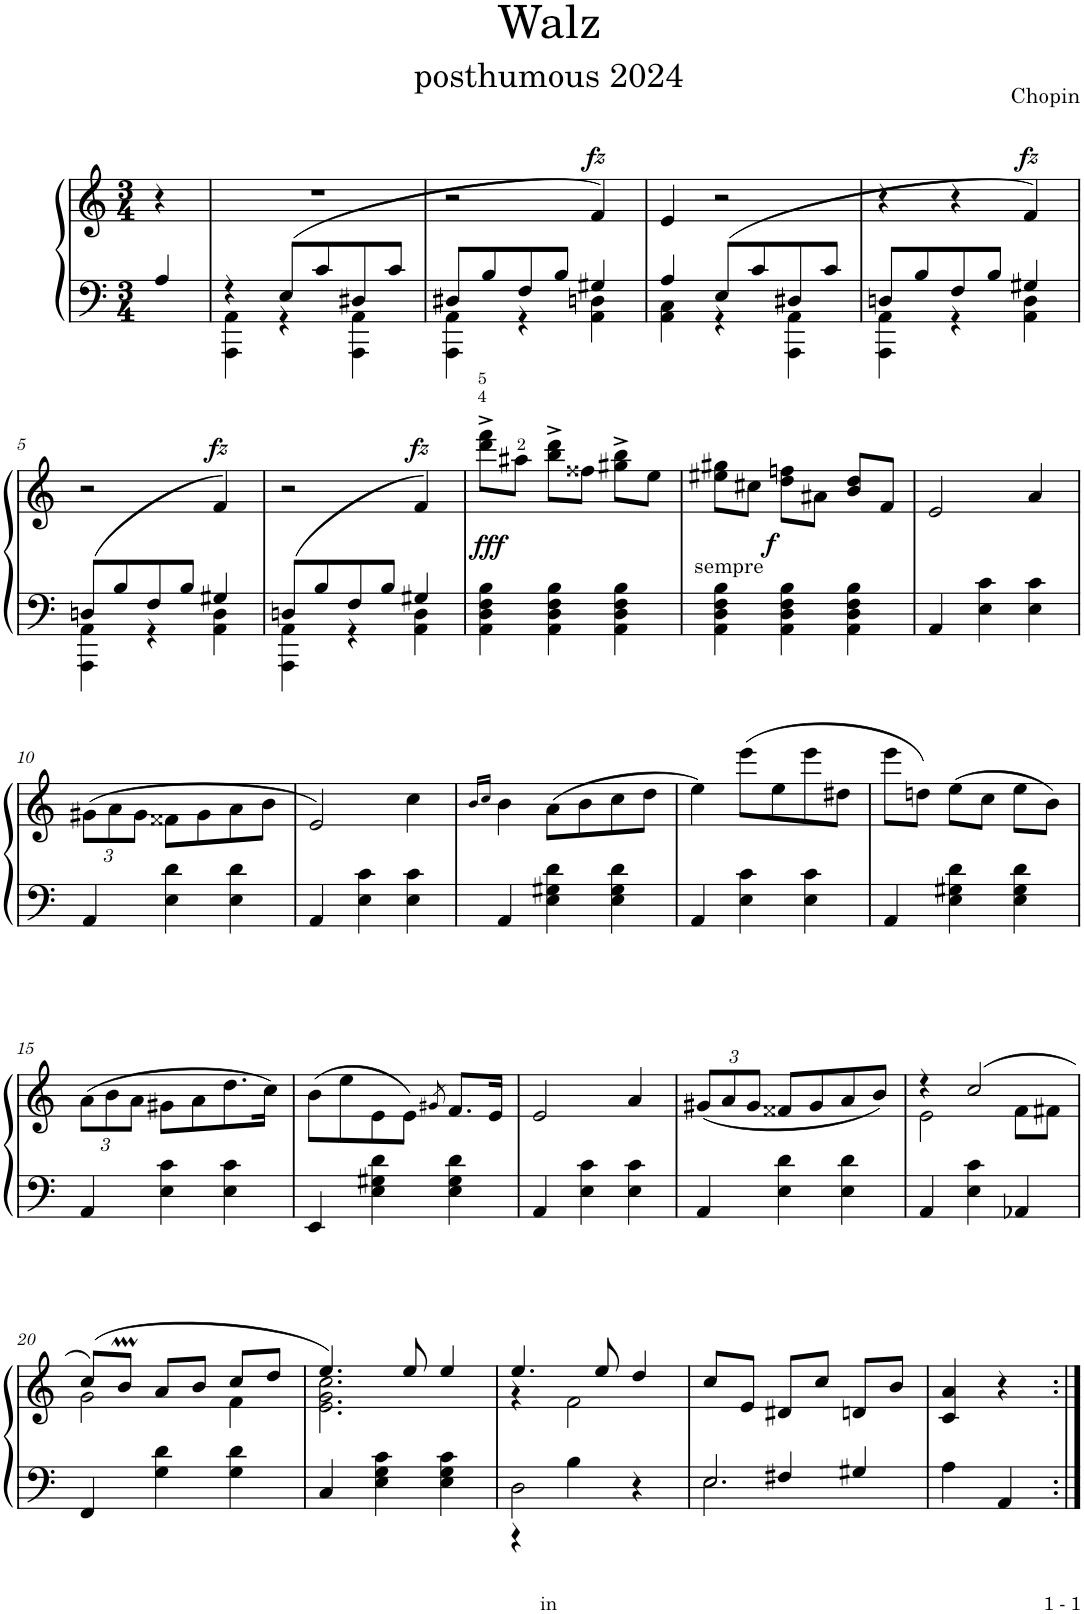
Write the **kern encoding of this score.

**kern	**kern	**dynam
*part1	*part1	*part1
*staff2	*staff1	*staff1/2
*I"Piano	*	*
*I'Pno.	*	*
*clefF4	*clefG2	*
*k[]	*k[]	*
*M3/4	*M3/4	*
=	=	=
4A/	4r	.
=1	=1	=1
*^	*	*
4r	4AAA\ 4AA\	2.r	.
(8E/L	4r	.	.
8c/	.	.	.
8D#X/	4AAA\ 4AA\	.	.
8c/J	.	.	.
=2	=2	=2	=2
8D#X/L	4AAA\ 4AA\	2r	.
8B/	.	.	.
8F/	4r	.	.
8B/J	.	.	.
!	!	!	!LO:DY:a
4G#X/	4AA\ 4Dn\	4f/)	fz
=3	=3	=3	=3
4A/	4AA\ 4C\	4e/	.
(8E/L	4r	2r	.
8c/	.	.	.
8D#X/	4AAA\ 4AA\	.	.
8c/J	.	.	.
=4	=4	=4	=4
8Dn/L	4AAA\ 4AA\	4r	.
8B/	.	.	.
8F/	4r	4r	.
8B/J	.	.	.
!	!	!	!LO:DY:a
4G#X/	4AA\ 4D\	4f/)	fz
!!LO:LB:g=z
=5	=5	=5	=5
(>8Dn/L	4AAA\ 4AA\	2r	.
8B/	.	.	.
8F/	4r	.	.
8B/J	.	.	.
!	!	!	!LO:DY:a
4G#X/	4AA\ 4D\	(4f/	fz
=6	=6	=6	=6
(>8Dn/L	4AAA\ 4AA\	2r	.
8B/	.	.	.
8F/	4r	.	.
8B/J	.	.	.
!	!	!	!LO:DY:a
4G#X/	4AA\ 4D\	4f/)	fz
=7	=7	=7	=7
!	!	!	!LO:DY:b
*v	*v	*	*
4AA\ 4D\ 4F\ 4B\	8ddd\^ 8fff\^L	fff
.	8aa#X\J	.
4AA\ 4D\ 4F\ 4B\	8bb\^ 8ddd\^L	.
.	8ff##X\J	.
4AA\ 4D\ 4F\ 4B\	8gg#X\^ 8bb\^L	.
.	8ee\J	.
=8	=8	=8
!	!LO:TX:b:t=sempre	!
4AA\ 4D\ 4F\ 4B\	8ee#X\ 8gg#X\L	.
.	8cc#X\J	.
!	!	!LO:DY:b
4AA\ 4D\ 4F\ 4B\	8dd\ 8ffn\L	f
.	8a#X\J	.
4AA\ 4D\ 4F\ 4B\	8b/ 8dd/L	.
.	8f/J	.
=9	=9	=9
4AA/	2e/	.
4E\ 4c\	.	.
4E\ 4c\	4a/	.
!!LO:LB:g=z
=10	=10	=10
*	*Xbrackettup	*
4AA/	12g#X\L	.
.	12a\	.
.	12g#\J	.
4E\ 4d\	8f##X\L	.
.	8g#\	.
4E\ 4d\	8a\	.
.	8b\J	.
=11	=11	=11
4AA/	2e/)	.
4E\ 4c\	.	.
4E\ 4c\	4cc\	.
=12	=12	=12
.	16qb/LL	.
.	16qcc/JJ	.
4AA/	4b\	.
4E\ 4G#X\ 4d\	(8a\L	.
.	8b\	.
4E\ 4G#\ 4d\	8cc\	.
.	8dd\J	.
=13	=13	=13
4AA/	4ee\)	.
4E\ 4c\	(8eee\L	.
.	8ee\	.
4E\ 4c\	8eee\	.
.	8dd#X\J	.
=14	=14	=14
4AA/	8eee\L	.
.	8ddn\J)	.
4E\ 4G#X\ 4d\	(8ee\L	.
.	8cc\J	.
4E\ 4G#\ 4d\	8ee\L	.
.	8b\J)	.
!!LO:LB:g=z
=15	=15	=15
4AA/	(12a\L	.
.	12b\	.
.	12a\J	.
4E\ 4c\	8g#X\L	.
.	8a\	.
4E\ 4c\	8.dd\	.
.	16cc\Jk)	.
=16	=16	=16
4EE/	(8b\L	.
.	8ee\	.
4E\ 4G#X\ 4d\	8e\	.
.	8e\J)	.
.	8qg#X/	.
4E\ 4G#\ 4d\	8.f/L	.
.	16e/Jk	.
=17	=17	=17
4AA/	2e/	.
4E\ 4c\	.	.
4E\ 4c\	4a/	.
=18	=18	=18
4AA/	(12g#X/L	.
.	12a/	.
.	12g#/J	.
4E\ 4d\	8f##X/L	.
.	8g#/	.
4E\ 4d\	8a/	.
.	8b/J)	.
=19	=19	=19
*	*^	*
4AA/	4r	2e\	.
4E\ 4c\	(2cc/	.	.
4AA-X/	.	8f\L	.
.	.	8f#X\J	.
!!LO:LB:g=z	!!
=20	=20	=20	=20
4FF/	(>8cc/L)	2g\	.
.	8bm/J	.	.
4G\ 4d\	8a/L	.	.
.	8b/J	.	.
4G\ 4d\	8cc/L	4f\	.
.	8dd/J	.	.
=21	=21	=21	=21
4C/	4.ee/)	2.e\ 2.g\ 2.cc\	.
4E\ 4G\ 4c\	.	.	.
.	8ee/	.	.
4E\ 4G\ 4c\	4ee/	.	.
=22	=22	=22	=22
*^	*	*	*
2D\	4r	4.ee/	4r	.
.	4B\	.	2f\	.
.	.	8ee/	.	.
4r	4ryy	4dd/	.	.
*	*	*v	*v	*
=23	=23	=23	=23
*^	*^	*	*
2.ryy	2.E\	4ryy	2.E/	8cc/L	.
.	.	.	.	8e/J	.
.	.	4F#X/	.	8d#X/L	.
.	.	.	.	8cc/J	.
.	.	4G#X/	.	8dn/L	.
.	.	.	.	8b/J	.
*	*v	*v	*v	*	*
=24	=24	=24	=24
4A\	2ryy	4c/ 4a/	.
4AA/	.	4r	.
*v	*v	*	*
=:|!	=:|!	=:|!
*-	*-	*-
